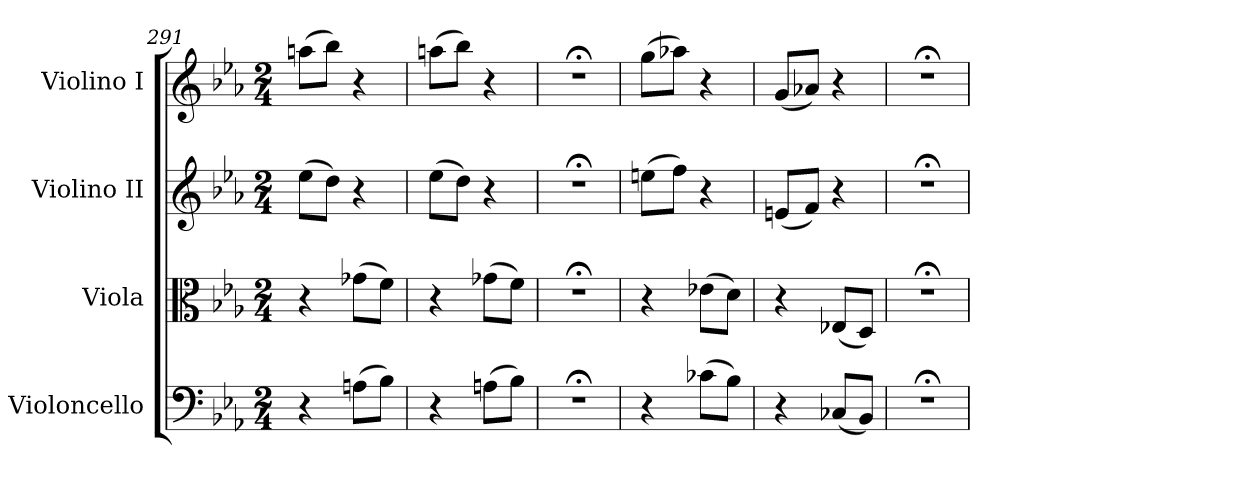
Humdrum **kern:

**kern	**kern	**kern	**kern
*part4	*part3	*part2	*part1
*staff4	*staff3	*staff2	*staff1
*I"Violoncello	*I"Viola	*I"Violino II	*I"Violino I
*I'Vc	*I'Vla	*I'Vln	*I'Vln
*clefF4	*clefC3	*clefG2	*clefG2
*k[b-e-a-]	*k[b-e-a-]	*k[b-e-a-]	*k[b-e-a-]
*E-:	*E-:	*E-:	*E-:
*M2/4	*M2/4	*M2/4	*M2/4
=291	=291	=291	=291
4r	4r	(8ee-L	(8aanL
.	.	8ddJ)	8bb-J)
(8AnL	(8g-XL	4r	4r
8B-J)	8fJ)	.	.
=292	=292	=292	=292
4r	4r	(8ee-L	(8aanL
.	.	8ddJ)	8bb-J)
(8AnL	(8g-XL	4r	4r
8B-J)	8fJ)	.	.
=293	=293	=293	=293
2r;<	2r;<	2r;<	2r;<
=294	=294	=294	=294
4r	4r	(8eenL	(8ggL
.	.	8ffJ)	8aa-XJ)
(8c-XL	(8e-XL	4r	4r
8B-J)	8dJ)	.	.
=295	=295	=295	=295
4r	4r	(8enL	(8gL
.	.	8fJ)	8a-XJ)
(8C-XL	(8E-XL	4r	4r
8BB-J)	8DJ)	.	.
=296	=296	=296	=296
2r;<	2r;<	2r;<	2r;<
=	=	=	=
*-	*-	*-	*-
